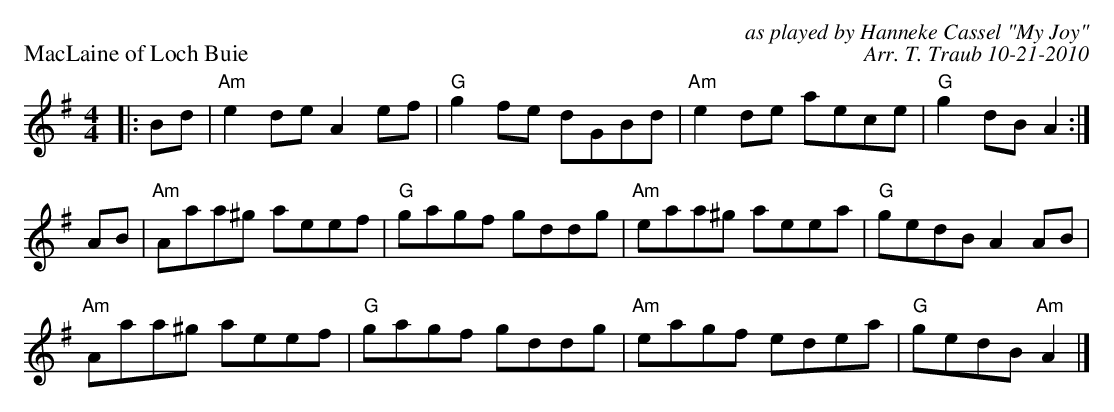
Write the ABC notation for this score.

X:1
P: MacLaine of Loch Buie
C: as played by Hanneke Cassel "My Joy"
C: Arr. T. Traub 10-21-2010
M: 4/4
K: G
L: 1/8
|: Bd|"Am"e2 de A2 ef|"G"g2 fe dGBd|"Am"e2 de aece|"G"g2 dB A2 :|
AB|"Am"Aaa^g aeef|"G"gagf gddg|"Am"eaa^g aeea|"G"gedB A2 AB|
"Am"Aaa^g aeef|"G"gagf gddg|"Am"eagf edea|"G"gedB "Am"A2 |]
